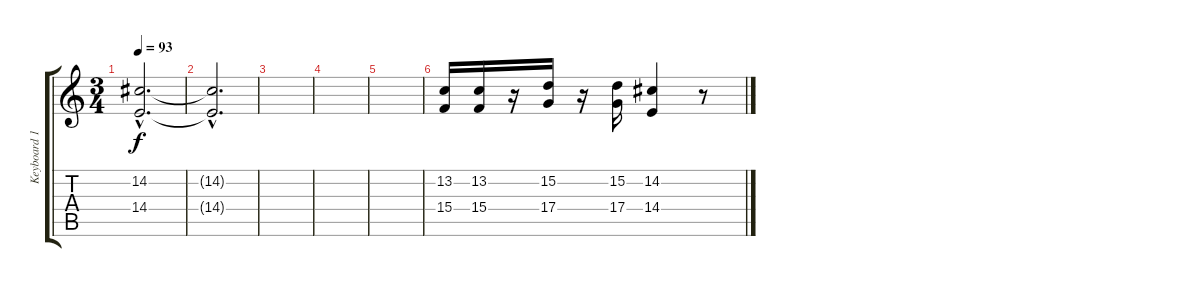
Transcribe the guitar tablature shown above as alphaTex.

\track ("Keyboard 1" "Keyboard 1") {instrument brasssection}
\staff {score tabs}
\tuning (E4 B3 G3 D3 A2 E2) {hide}
\ts (3 4)
\tempo 93
\clef g2
\ks c
(14.2{hac t} 14.4{hac t}).2{d dy f volume 0} |
(14.2{hac t} 14.4{hac t}).2{d} |
|
|
|
(13.2 15.4).16{volume 14} (13.2 15.4).16 r.16 (15.2 17.4).16 r.16 (15.2 17.4).16 (14.2 14.4).4 r.8
